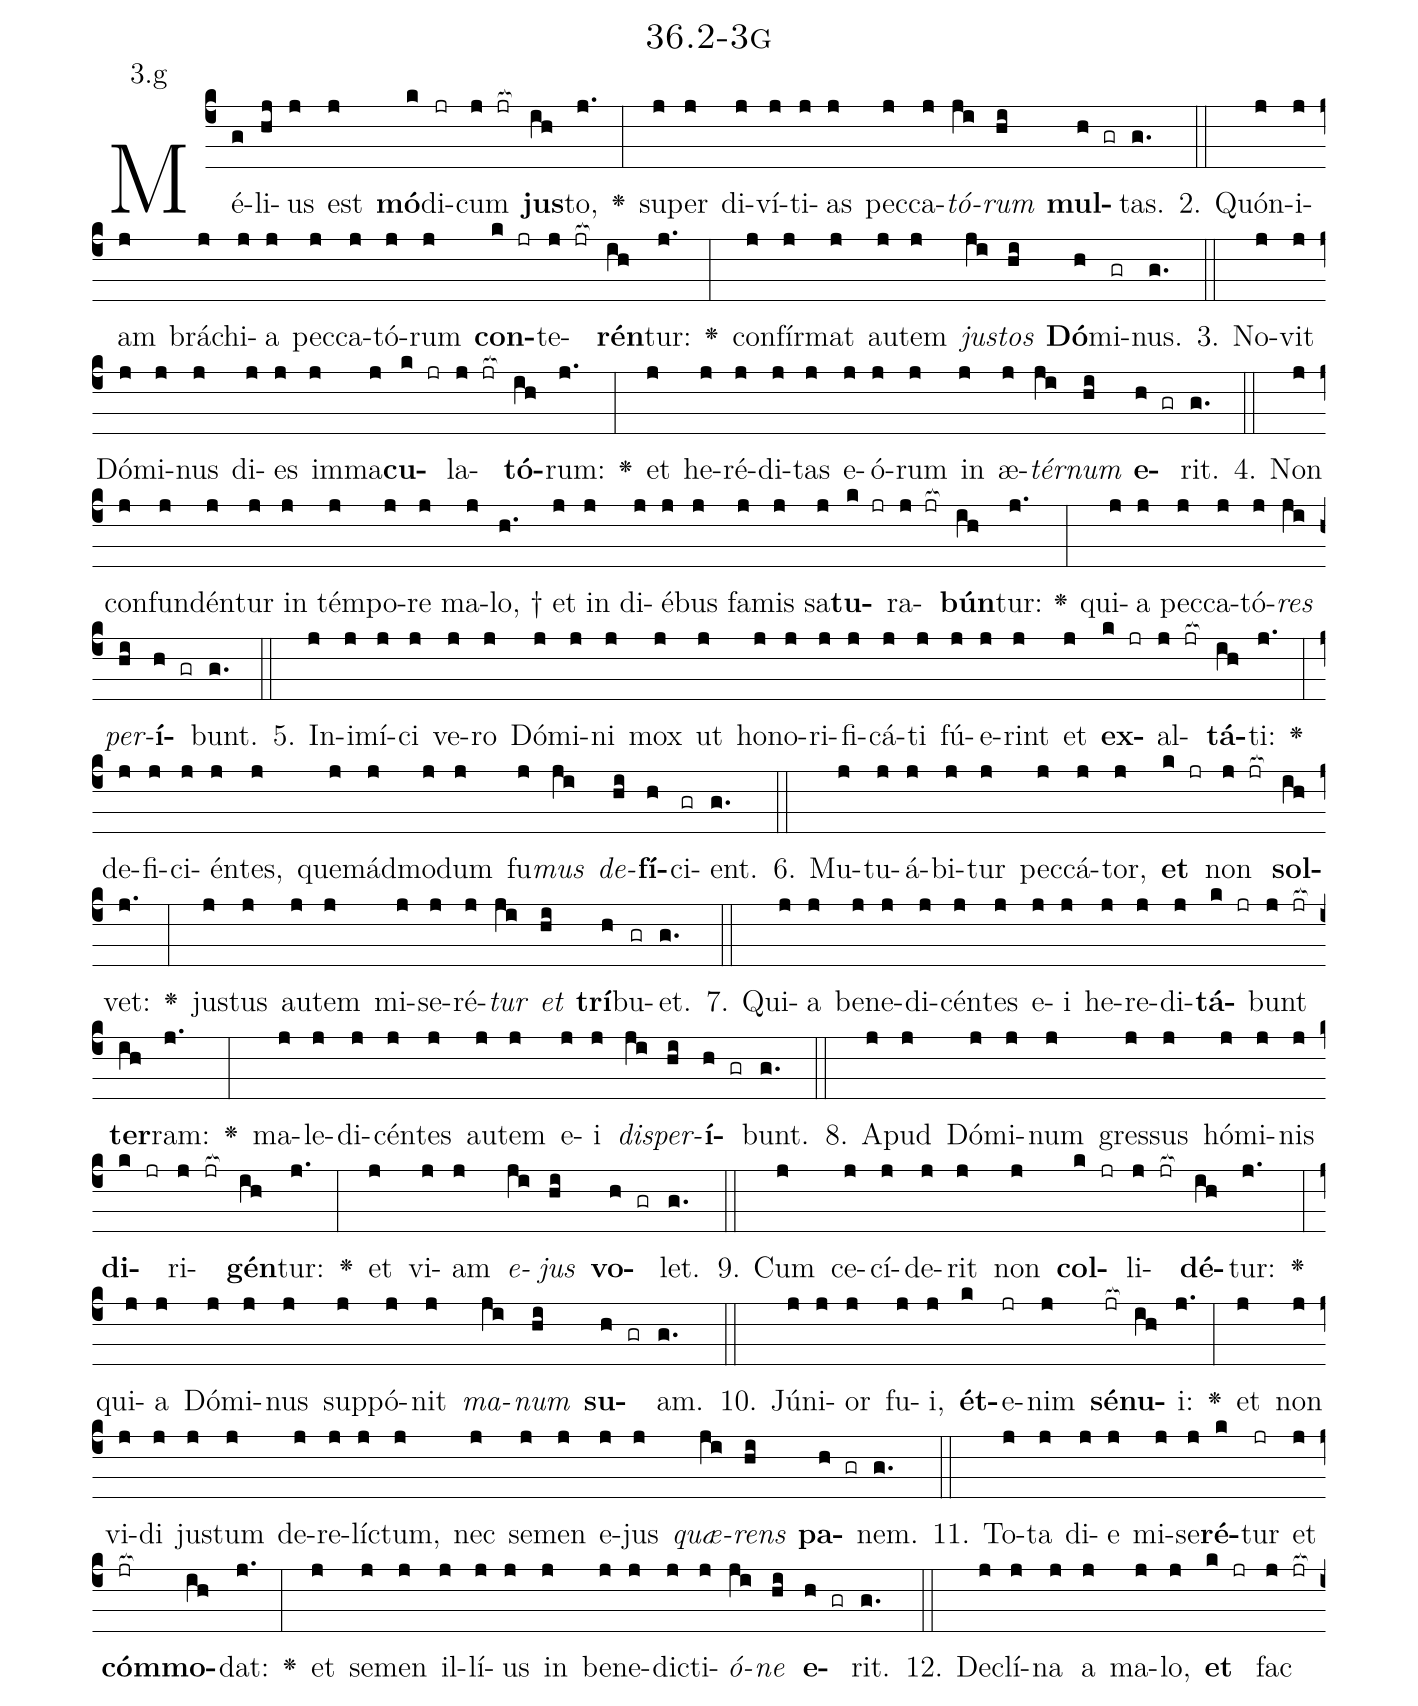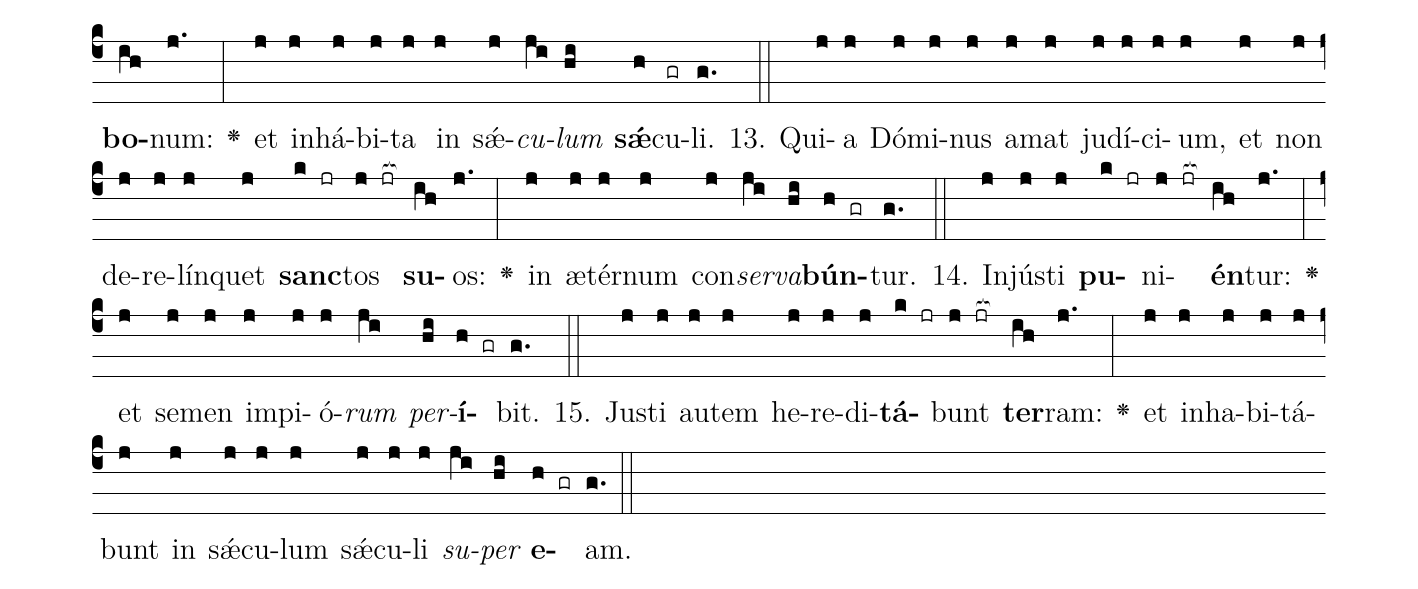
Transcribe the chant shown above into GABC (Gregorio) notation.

name: 36.2-3g;
annotation: 3.g;
%%
(c4)Mé(g)li(hj)us(j) est(j) <b>mó</b>(k)di(jr)cum(j jr[ocb:1{]) <b>jus</b>(ih[ocb:0}])to,(j.) <v>\greheightstar</v>(:) su(j)per(j) di(j)ví(j)ti(j)as(j) pec(j)ca(j)<i>tó</i>(ji)<i>rum</i>(hi) <b>mul</b>(h gr)tas.(g.) (::)
2. Quón(j)i(j)am(j) brá(j)chi(j)a(j) pec(j)ca(j)tó(j)rum(j) <b>con</b>(k jr)te(j jr[ocb:1{])<b>rén</b>(ih[ocb:0}])tur:(j.) <v>\greheightstar</v>(:) con(j)fír(j)mat(j) au(j)tem(j) <i>jus</i>(ji)<i>tos</i>(hi) <b>Dó</b>(h)mi(gr)nus.(g.) (::)
3. No(j)vit(j) Dó(j)mi(j)nus(j) di(j)es(j) im(j)ma(j)<b>cu</b>(k jr)la(j jr[ocb:1{])<b>tó</b>(ih[ocb:0}])rum:(j.) <v>\greheightstar</v>(:) et(j) he(j)ré(j)di(j)tas(j) e(j)ó(j)rum(j) in(j) æ(j)<i>tér</i>(ji)<i>num</i>(hi) <b>e</b>(h gr)rit.(g.) (::)
4. Non(j) con(j)fun(j)dén(j)tur(j) in(j) tém(j)po(j)re(j) ma(j)lo, †(h.) et(j) in(j) di(j)é(j)bus(j) fa(j)mis(j) sa(j)<b>tu</b>(k jr)ra(j jr[ocb:1{])<b>bún</b>(ih[ocb:0}])tur:(j.) <v>\greheightstar</v>(:) qui(j)a(j) pec(j)ca(j)tó(j)<i>res</i>(ji) <i>per</i>(hi)<b>í</b>(h gr)bunt.(g.) (::)
5. In(j)i(j)mí(j)ci(j) ve(j)ro(j) Dó(j)mi(j)ni(j) mox(j) ut(j) ho(j)no(j)ri(j)fi(j)cá(j)ti(j) fú(j)e(j)rint(j) et(j) <b>ex</b>(k jr)al(j jr[ocb:1{])<b>tá</b>(ih[ocb:0}])ti:(j.) <v>\greheightstar</v>(:) de(j)fi(j)ci(j)én(j)tes,(j) quem(j)ád(j)mo(j)dum(j) fu(j)<i>mus</i>(ji) <i>de</i>(hi)<b>fí</b>(h)ci(gr)ent.(g.) (::)
6. Mu(j)tu(j)á(j)bi(j)tur(j) pec(j)cá(j)tor,(j) <b>et</b>(k jr) non(j jr[ocb:1{]) <b>sol</b>(ih[ocb:0}])vet:(j.) <v>\greheightstar</v>(:) jus(j)tus(j) au(j)tem(j) mi(j)se(j)ré(j)<i>tur</i>(ji) <i>et</i>(hi) <b>trí</b>(h)bu(gr)et.(g.) (::)
7. Qui(j)a(j) be(j)ne(j)di(j)cén(j)tes(j) e(j)i(j) he(j)re(j)di(j)<b>tá</b>(k jr)bunt(j jr[ocb:1{]) <b>ter</b>(ih[ocb:0}])ram:(j.) <v>\greheightstar</v>(:) ma(j)le(j)di(j)cén(j)tes(j) au(j)tem(j) e(j)i(j) <i>dis</i>(ji)<i>per</i>(hi)<b>í</b>(h gr)bunt.(g.) (::)
8. A(j)pud(j) Dó(j)mi(j)num(j) gres(j)sus(j) hó(j)mi(j)nis(j) <b>di</b>(k jr)ri(j jr[ocb:1{])<b>gén</b>(ih[ocb:0}])tur:(j.) <v>\greheightstar</v>(:) et(j) vi(j)am(j) <i>e</i>(ji)<i>jus</i>(hi) <b>vo</b>(h gr)let.(g.) (::)
9. Cum(j) ce(j)cí(j)de(j)rit(j) non(j) <b>col</b>(k jr)li(j jr[ocb:1{])<b>dé</b>(ih[ocb:0}])tur:(j.) <v>\greheightstar</v>(:) qui(j)a(j) Dó(j)mi(j)nus(j) sup(j)pó(j)nit(j) <i>ma</i>(ji)<i>num</i>(hi) <b>su</b>(h gr)am.(g.) (::)
10. Jú(j)ni(j)or(j) fu(j)i,(j) <b>ét</b>(k)e(jr)nim(j) <b>sé</b>(jr[ocb:1{])<b>nu</b>(ih[ocb:0}])i:(j.) <v>\greheightstar</v>(:) et(j) non(j) vi(j)di(j) jus(j)tum(j) de(j)re(j)líc(j)tum,(j) nec(j) se(j)men(j) e(j)jus(j) <i>quæ</i>(ji)<i>rens</i>(hi) <b>pa</b>(h gr)nem.(g.) (::)
11. To(j)ta(j) di(j)e(j) mi(j)se(j)<b>ré</b>(k)tur(jr) et(j) <b>cóm</b>(jr[ocb:1{])<b>mo</b>(ih[ocb:0}])dat:(j.) <v>\greheightstar</v>(:) et(j) se(j)men(j) il(j)lí(j)us(j) in(j) be(j)ne(j)dic(j)ti(j)<i>ó</i>(ji)<i>ne</i>(hi) <b>e</b>(h gr)rit.(g.) (::)
12. De(j)clí(j)na(j) a(j) ma(j)lo,(j) <b>et</b>(k jr) fac(j jr[ocb:1{]) <b>bo</b>(ih[ocb:0}])num:(j.) <v>\greheightstar</v>(:) et(j) in(j)há(j)bi(j)ta(j) in(j) sǽ(j)<i>cu</i>(ji)<i>lum</i>(hi) <b>sǽ</b>(h)cu(gr)li.(g.) (::)
13. Qui(j)a(j) Dó(j)mi(j)nus(j) a(j)mat(j) ju(j)dí(j)ci(j)um,(j) et(j) non(j) de(j)re(j)lín(j)quet(j) <b>sanc</b>(k jr)tos(j jr[ocb:1{]) <b>su</b>(ih[ocb:0}])os:(j.) <v>\greheightstar</v>(:) in(j) æ(j)tér(j)num(j) con(j)<i>ser</i>(ji)<i>va</i>(hi)<b>bún</b>(h gr)tur.(g.) (::)
14. In(j)jús(j)ti(j) <b>pu</b>(k jr)ni(j jr[ocb:1{])<b>én</b>(ih[ocb:0}])tur:(j.) <v>\greheightstar</v>(:) et(j) se(j)men(j) im(j)pi(j)ó(j)<i>rum</i>(ji) <i>per</i>(hi)<b>í</b>(h gr)bit.(g.) (::)
15. Jus(j)ti(j) au(j)tem(j) he(j)re(j)di(j)<b>tá</b>(k jr)bunt(j jr[ocb:1{]) <b>ter</b>(ih[ocb:0}])ram:(j.) <v>\greheightstar</v>(:) et(j) in(j)ha(j)bi(j)tá(j)bunt(j) in(j) sǽ(j)cu(j)lum(j) sǽ(j)cu(j)li(j) <i>su</i>(ji)<i>per</i>(hi) <b>e</b>(h gr)am.(g.) (::)
